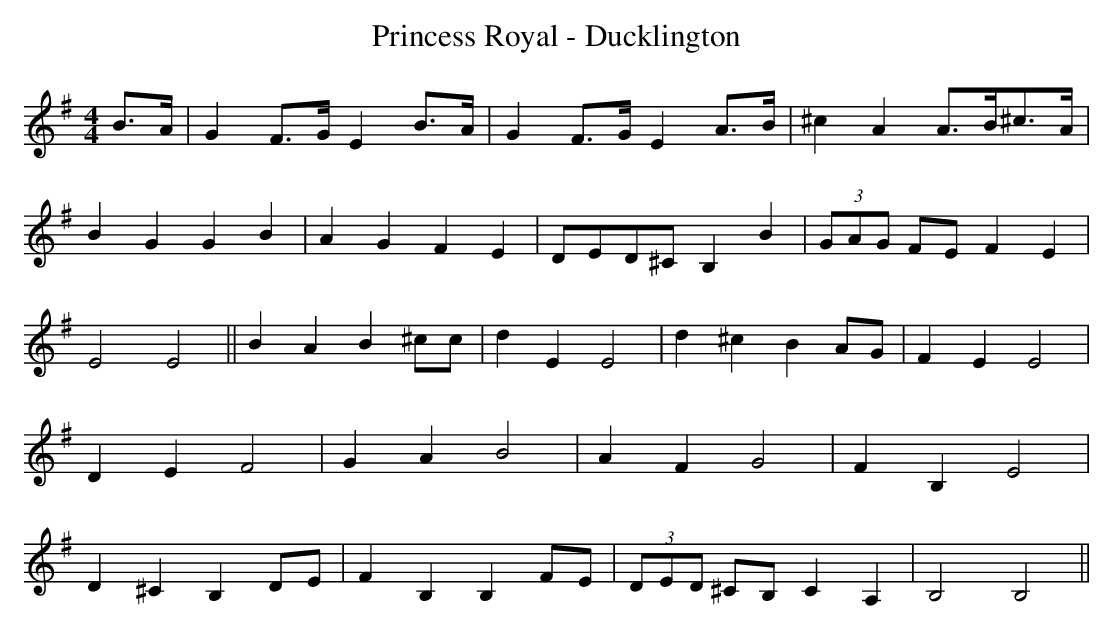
X:1
T:Princess Royal - Ducklington
M:4/4
L:1/8
K:G
B>A|G2 F>G E2 B>A|G2 F>G E2 A>B|^c2 A2A>B^c>A|B2 G2 G2 B2|
A2 G2 F2 E2|DED^C B,2 B2|(3GAG FE F2 E2|E4 E4||
B2 A2 B2 ^cc|d2 E2 E4|d2 ^c2 B2 AG|F2 E2 E4|D2 E2 F4|
G2 A2 B4|A2 F2 G4|F2 B,2 E4|D2 ^C2 B,2 DE|
F2 B,2 B,2 FE|(3DED ^CB,C2 A,2|B,4 B,4||!
